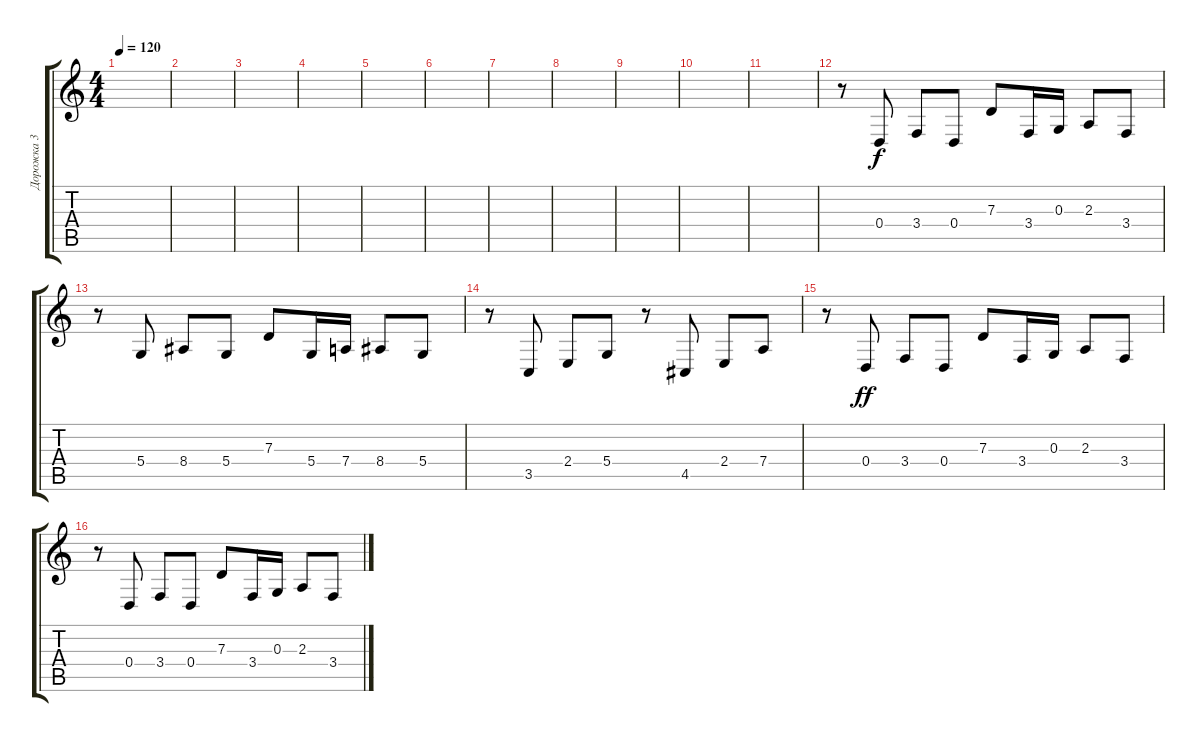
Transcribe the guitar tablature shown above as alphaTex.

\track ("Дорожка 3" "Дорожка 3") {instrument woodblock}
\staff {score tabs}
\tuning (E4 B3 G3 D3 A2 E2) {hide}
\ts (4 4)
\tempo 120
\clef g2
\ks c
|
|
|
|
|
|
|
|
|
|
|
r.8 0.4.8 3.4.8 0.4.8 7.3.8 3.4.16 0.3.16 2.3.8 3.4.8 |
r.8 5.4.8 8.4.8 5.4.8 7.3.8 5.4.16 7.4.16 8.4.8 5.4.8 |
r.8 3.5.8{dy f} 2.4.8 5.4.8 r.8 4.5.8 2.4.8 7.4.8 |
r.8 0.4.8{dy ff} 3.4.8 0.4.8 7.3.8 3.4.16 0.3.16 2.3.8 3.4.8 |
r.8 0.4.8 3.4.8 0.4.8 7.3.8 3.4.16 0.3.16 2.3.8 3.4.8
